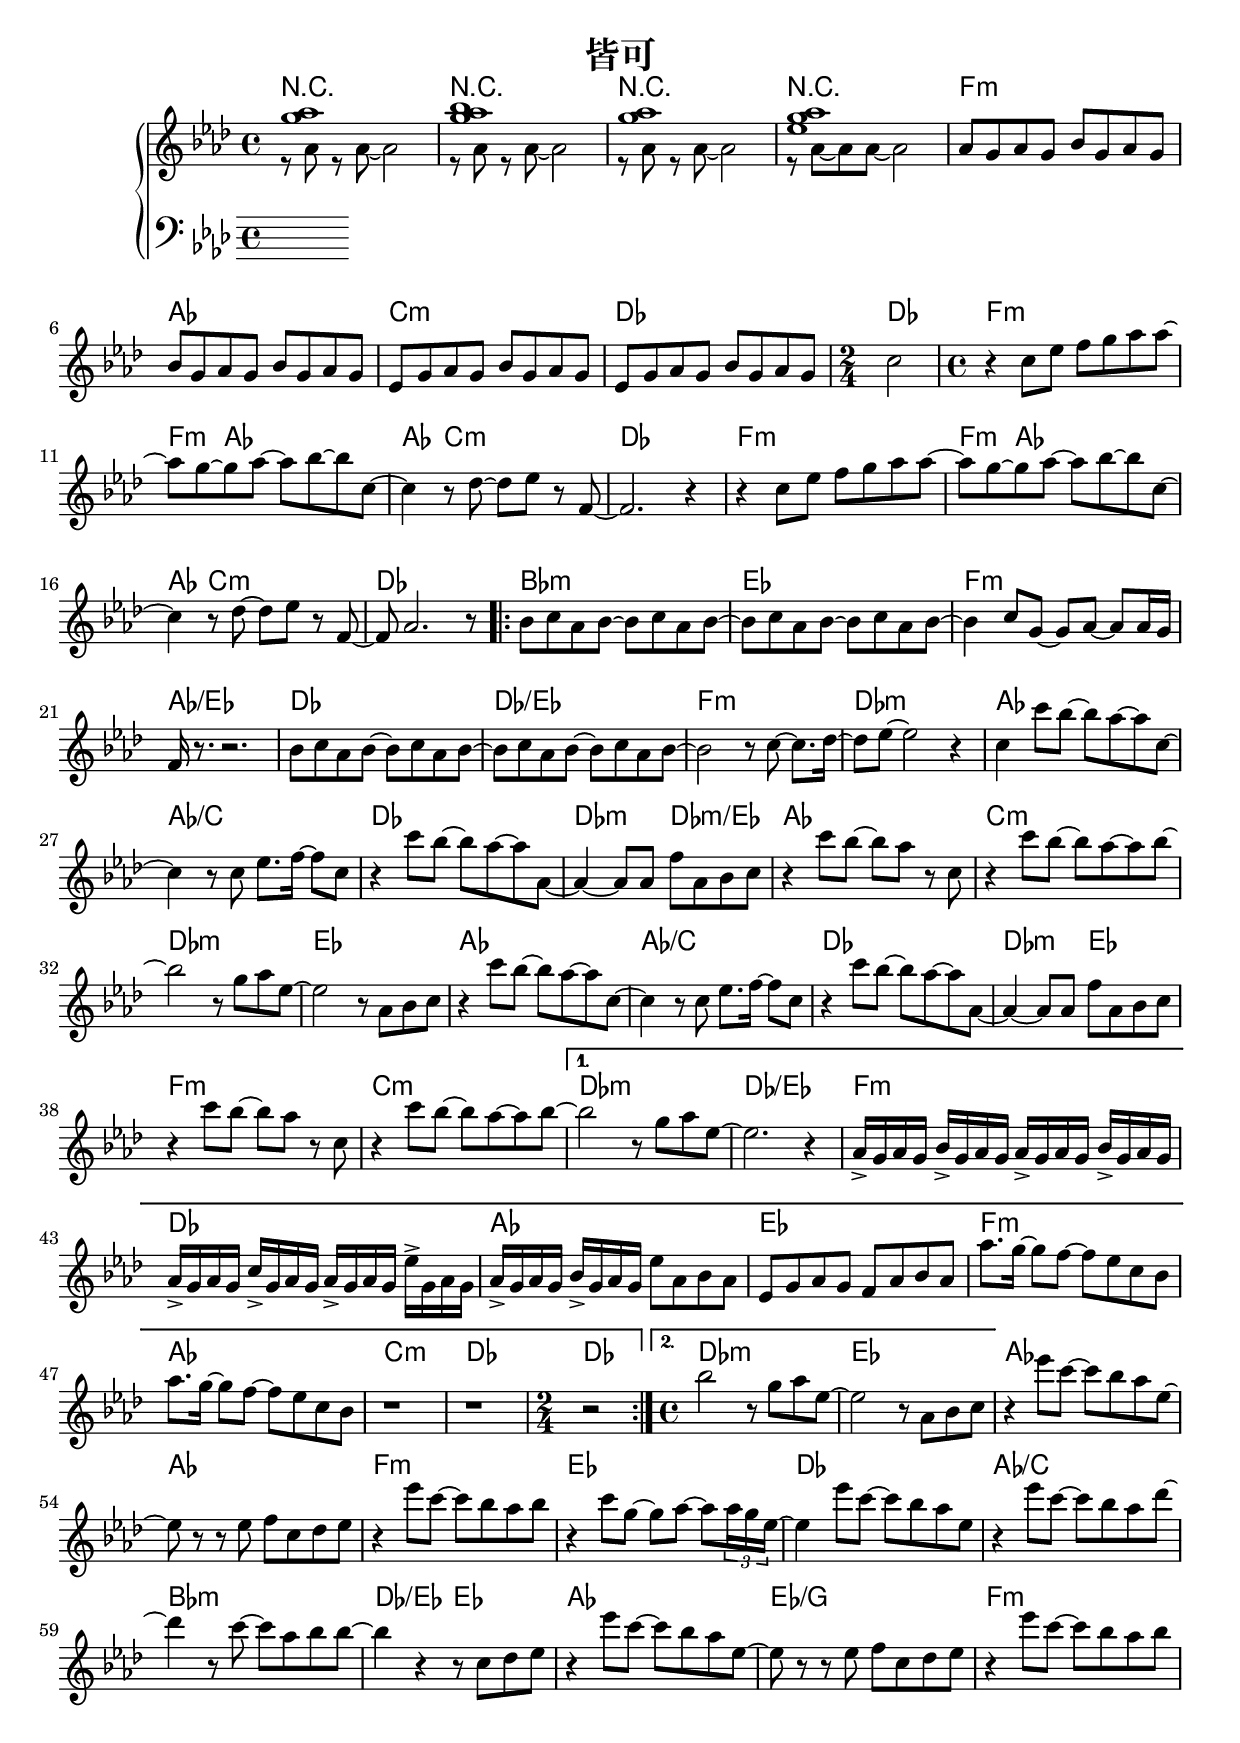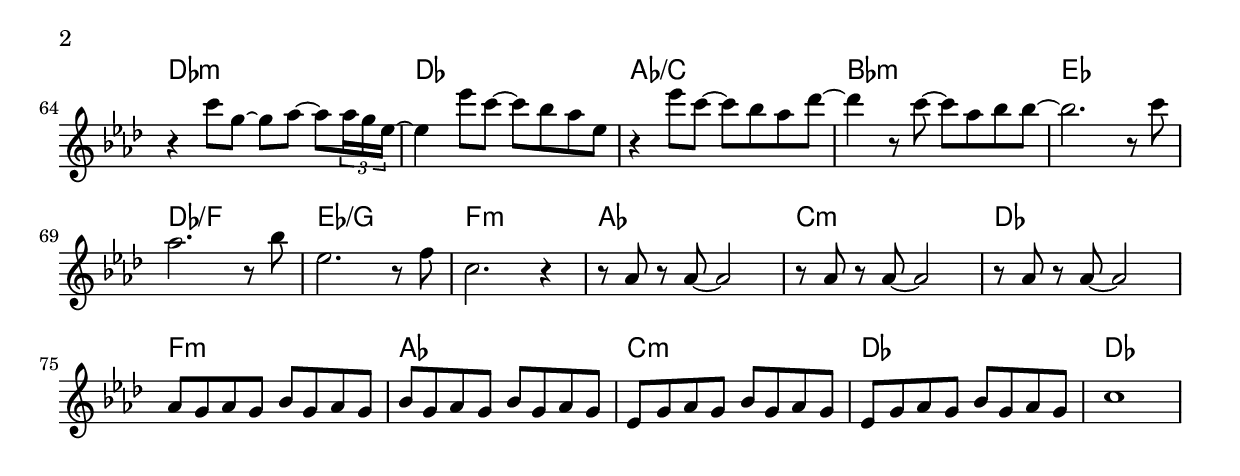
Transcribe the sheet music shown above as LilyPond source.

\header {
  title = "皆可"
  composer = ""
}

chordsname = { \chordmode {
  r1 | r | r | r |  f:m | aes | c:m | des | des2 |

  f1:m~ | f4:m aes2.~ |  aes4 c2.:m | des1 |
  f1:m~ | f4:m aes2.~ |  aes4 c2.:m | des1 |

  \repeat volta 2 {
  bes1:m | ees | f:m | aes/ees |
  des | des/ees | f:m | des:m |

  aes | aes/c | des | des2:m des:m/ees |
  aes1 | c:m | des:m | ees |
  aes | aes/c | des | des2:m ees |
  f1:m | c:m |  
  }

  \alternative {
  {des1:m | des/ees |
  f1:m | des | aes | ees |
  f:m | aes | c:m | des | \time 2/4 des2 |
  }
  {des1:m | ees |}
  }  
  
  aes1~ | aes | f:m | ees |
  des | aes/c | bes:m | des2/ees ees |
  aes1 | ees/g | f:m | des:m |
  des | aes/c | bes:m | ees |

  
  des/f | ees/g | f:m | 
  
  aes | c:m | des |
  f:m | aes | c:m | des | des |

} }

righthand = <<

  
  \relative aes'{ \clef treble \key aes\major \time 4/4 

  <<{<g' aes>1}\\{r8 aes, r aes~ aes2}>>|
  <<{<g' aes bes>1}\\{r8 aes, r aes~ aes2}>>|
  <<{<g' aes>1}\\{r8 aes, r aes~ aes2}>>|
  <<{<g' aes ees>1}\\{r8 aes,~ aes aes~ aes2}>>|

  aes8 g aes g bes g aes g | bes8 g aes g bes g aes g | 
  ees8 g aes g bes g aes g | ees8 g aes g bes g aes g | 
  \time 2/4 c2 |

  \time 4/4
  r4 c8 ees f g aes aes~ | aes g~ g aes~ aes bes~ bes c,~ |
  c4 r8 des~ des ees r f,~ | f2. r4 |
  r4 c'8 ees f g aes aes~ | aes g~ g aes~ aes bes~ bes c,~ |
  c4 r8 des~ des ees r f,~ | f aes2. r8 |

  \repeat volta 2 {
  bes c aes bes~ bes c aes bes~ | bes c aes bes~ bes c aes bes~ |
  bes4 c8 g~ g aes~ aes aes16 g | f r8. r2. |
  bes8 c aes bes~ bes c aes bes~ | bes c aes bes~ bes c aes bes~ | 
  bes2 r8 c8~ c8. des16~ | des8 ees~ ees2 r4 |

  c4 c'8 bes~ bes aes~ aes c,~ | c4 r8 c ees8. f16~ f8 c |
  r4 c'8 bes~ bes aes~ aes aes,~ | aes4~ aes8 aes f' aes, bes c |
  r4 c'8 bes~ bes aes r c, | r4 c'8 bes~ bes aes~ aes bes~ |
  bes2 r8 g aes ees~ | ees2 r8 aes, bes c |

  r4 c'8 bes~ bes aes~ aes c,~ | c4 r8 c ees8. f16~ f8 c |
  r4 c'8 bes~ bes aes~ aes aes,~ | aes4~ aes8 aes f' aes, bes c |
  r4 c'8 bes~ bes aes r c, | r4 c'8 bes~ bes aes~ aes bes~ |
  
  }

  \alternative {
    {bes2 r8 g aes ees~ | ees2. r4 | 
      aes,16-> g aes g bes-> g aes g aes-> g aes g bes-> g aes g | 
      aes16-> g aes g c-> g aes g aes-> g aes g ees'-> g, aes g | 
      aes16-> g aes g  bes-> g aes g ees'8 aes,  bes  aes | 
      ees8 g aes g f aes bes aes |
      aes'8. g16~ g8 f~ f ees c bes | aes'8. g16~ g8 f~ f ees c bes | 
      r1 | r | \time 2/4 r2 |}
    {\time 4/4 bes'2 r8 g aes ees~ | ees2 r8 aes, bes c | }
  }

  r4 ees'8 c~ c bes aes ees~ | ees r r ees f c des ees |
  r4 ees'8 c~ c bes aes bes | r4 c8 g~ g aes~ aes \tuplet 3/2 8 {aes16 g ees~} |
  ees4 ees'8 c~ c bes aes ees | r4 ees'8 c~ c bes aes des~ |
  des4 r8 c~ c aes bes bes~ | bes4 r r8 c, des ees |
  
  r4 ees'8 c~ c bes aes ees~ | ees r r ees f c des ees |
  r4 ees'8 c~ c bes aes bes | r4 c8 g~ g aes~ aes \tuplet 3/2 8 {aes16 g ees~} |
  ees4 ees'8 c~ c bes aes ees | r4 ees'8 c~ c bes aes des~ |
  des4 r8 c~ c aes bes bes~ | bes2. r8 c | aes2. r8 bes |
  ees,2. r8 f | c2. r4 |
  
  r8 aes r aes~ aes2 | r8 aes r aes~ aes2 | r8 aes r aes~ aes2 |
  aes8 g aes g bes g aes g | bes8 g aes g bes g aes g | 
  ees8 g aes g bes g aes g | ees8 g aes g bes g aes g | c1 | 

 }>>

lefthand = \relative aes { \clef bass \key aes\major \time 4/4 

 }


\score { <<

  \new ChordNames { \chordsname }

  \new PianoStaff <<
    \new Staff \righthand
    \new Staff \lefthand

  
  >>



>>
  \layout {}
  \midi {}
}